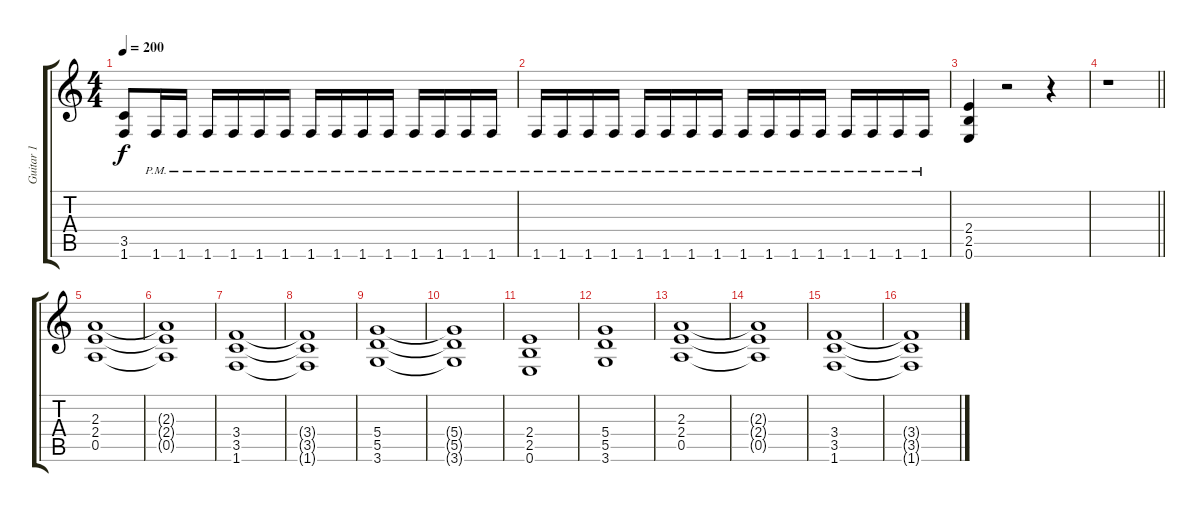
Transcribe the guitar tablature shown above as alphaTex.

\track ("Guitar 1" "Guitar 1") {instrument distortionguitar}
\staff {score tabs}
\tuning (E4 B3 G3 D3 A2 E2) {hide}
\ts (4 4)
\tempo 200
\clef g2
\ks c
(3.5 1.6).8{dy f} 1.6{pm}.16 1.6{pm}.16 1.6{pm}.16 1.6{pm}.16 1.6{pm}.16 1.6{pm}.16 1.6{pm}.16 1.6{pm}.16 1.6{pm}.16 1.6{pm}.16 1.6{pm}.16 1.6{pm}.16 1.6{pm}.16 1.6{pm}.16 |
1.6{pm}.16 1.6{pm}.16 1.6{pm}.16 1.6{pm}.16 1.6{pm}.16 1.6{pm}.16 1.6{pm}.16 1.6{pm}.16 1.6{pm}.16 1.6{pm}.16 1.6{pm}.16 1.6{pm}.16 1.6{pm}.16 1.6{pm}.16 1.6{pm}.16 1.6{pm}.16 |
(2.4 2.5 0.6).4 r.2 r.4 |
\barLineRight lightlight
r.1 |
\section ("" "")
(2.3 2.4 0.5).1 |
(2.3{t} 2.4{t} 0.5{t}).1 |
(3.4 3.5 1.6).1 |
(3.4{t} 3.5{t} 1.6{t}).1 |
(5.4 5.5 3.6).1 |
(5.4{t} 5.5{t} 3.6{t}).1 |
(2.4 2.5 0.6).1 |
(5.4 5.5 3.6).1 |
(2.3 2.4 0.5).1 |
(2.3{t} 2.4{t} 0.5{t}).1 |
(3.4 3.5 1.6).1 |
(3.4{t} 3.5{t} 1.6{t}).1
